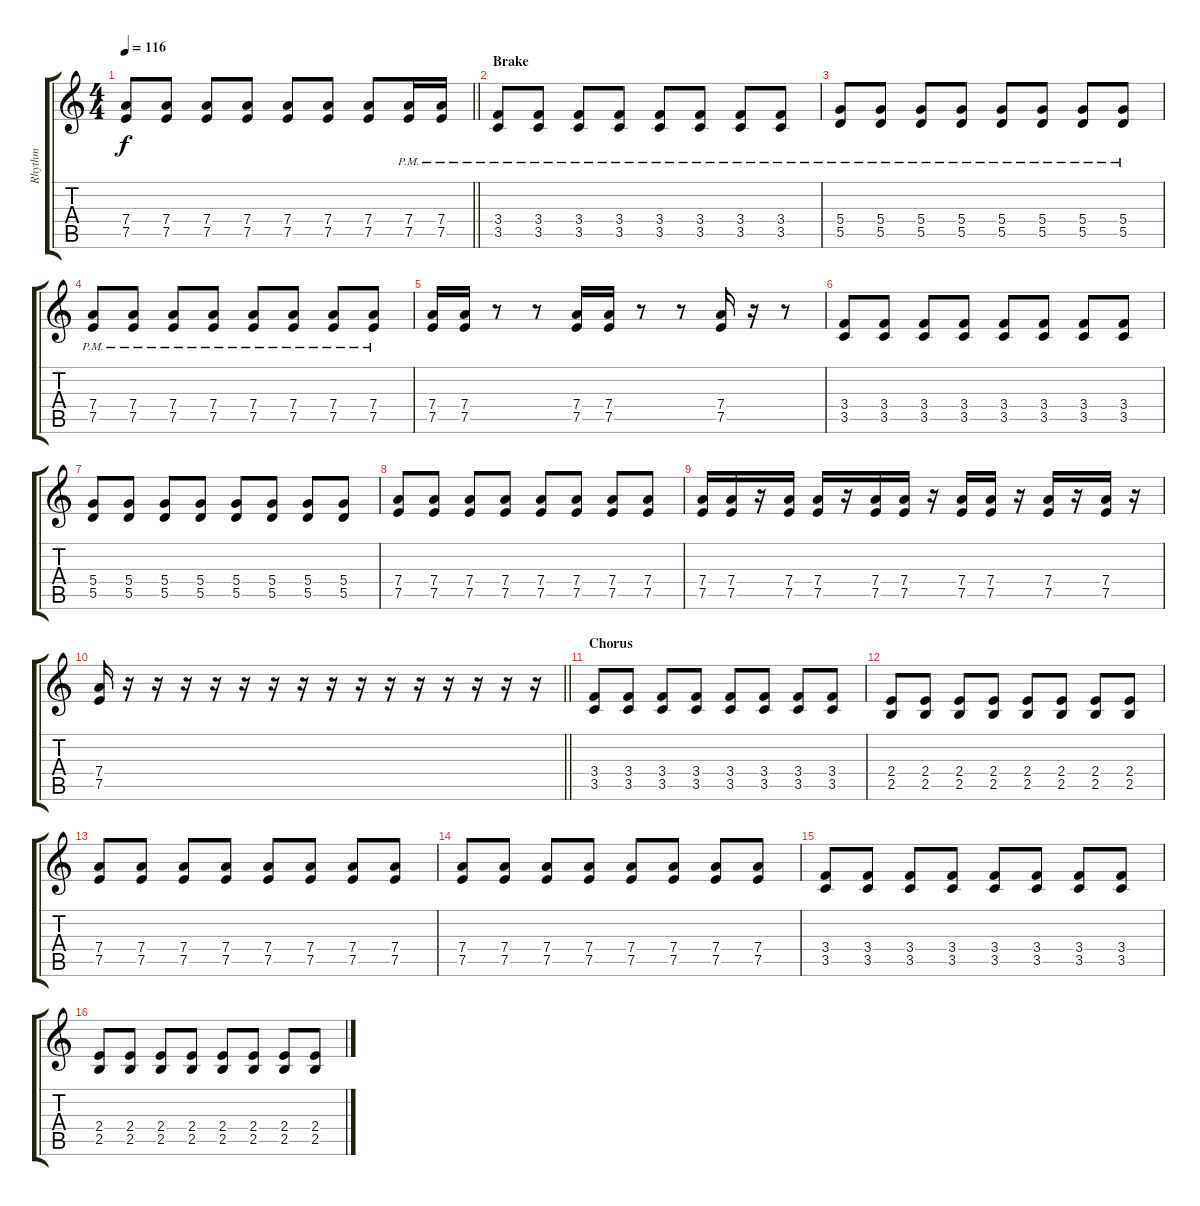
\track ("Rhythm" "Rhythm") {instrument overdrivenguitar}
\staff {score tabs}
\tuning (E4 B3 G3 D3 A2 E2) {hide}
\ts (4 4)
\tempo 116
\clef g2
\barLineRight lightlight
\ks c
(7.4 7.5).8{dy f} (7.4 7.5).8 (7.4 7.5).8 (7.4 7.5).8 (7.4 7.5).8 (7.4 7.5).8 (7.4 7.5).8 (7.4{pm} 7.5{pm}).16 (7.4{pm} 7.5{pm}).16 |
\section ("" "Brake")
(3.4{pm} 3.5{pm}).8 (3.4{pm} 3.5{pm}).8 (3.4{pm} 3.5{pm}).8 (3.4{pm} 3.5{pm}).8 (3.4{pm} 3.5{pm}).8 (3.4{pm} 3.5{pm}).8 (3.4{pm} 3.5{pm}).8 (3.4{pm} 3.5{pm}).8 |
(5.4{pm} 5.5{pm}).8 (5.4{pm} 5.5{pm}).8 (5.4{pm} 5.5{pm}).8 (5.4{pm} 5.5{pm}).8 (5.4{pm} 5.5{pm}).8 (5.4{pm} 5.5{pm}).8 (5.4{pm} 5.5{pm}).8 (5.4{pm} 5.5{pm}).8 |
(7.4{pm} 7.5{pm}).8 (7.4{pm} 7.5{pm}).8 (7.4{pm} 7.5{pm}).8 (7.4{pm} 7.5{pm}).8 (7.4{pm} 7.5{pm}).8 (7.4{pm} 7.5{pm}).8 (7.4{pm} 7.5{pm}).8 (7.4{pm} 7.5{pm}).8 |
(7.4 7.5).16 (7.4 7.5).16 r.8 r.8 (7.4 7.5).16 (7.4 7.5).16 r.8 r.8 (7.4 7.5).16 r.16 r.8 |
(3.4 3.5).8 (3.4 3.5).8 (3.4 3.5).8 (3.4 3.5).8 (3.4 3.5).8 (3.4 3.5).8 (3.4 3.5).8 (3.4 3.5).8 |
(5.4 5.5).8 (5.4 5.5).8 (5.4 5.5).8 (5.4 5.5).8 (5.4 5.5).8 (5.4 5.5).8 (5.4 5.5).8 (5.4 5.5).8 |
(7.4 7.5).8 (7.4 7.5).8 (7.4 7.5).8 (7.4 7.5).8 (7.4 7.5).8 (7.4 7.5).8 (7.4 7.5).8 (7.4 7.5).8 |
(7.4 7.5).16 (7.4 7.5).16 r.16 (7.4 7.5).16 (7.4 7.5).16 r.16 (7.4 7.5).16 (7.4 7.5).16 r.16 (7.4 7.5).16 (7.4 7.5).16 r.16 (7.4 7.5).16 r.16 (7.4 7.5).16 r.16 |
\barLineRight lightlight
(7.4 7.5).16 r.16 r.16 r.16 r.16 r.16 r.16 r.16 r.16 r.16 r.16 r.16 r.16 r.16 r.16 r.16 |
\section ("" "Chorus")
(3.4 3.5).8 (3.4 3.5).8 (3.4 3.5).8 (3.4 3.5).8 (3.4 3.5).8 (3.4 3.5).8 (3.4 3.5).8 (3.4 3.5).8 |
(2.4 2.5).8 (2.4 2.5).8 (2.4 2.5).8 (2.4 2.5).8 (2.4 2.5).8 (2.4 2.5).8 (2.4 2.5).8 (2.4 2.5).8 |
(7.4 7.5).8 (7.4 7.5).8 (7.4 7.5).8 (7.4 7.5).8 (7.4 7.5).8 (7.4 7.5).8 (7.4 7.5).8 (7.4 7.5).8 |
(7.4 7.5).8 (7.4 7.5).8 (7.4 7.5).8 (7.4 7.5).8 (7.4 7.5).8 (7.4 7.5).8 (7.4 7.5).8 (7.4 7.5).8 |
(3.4 3.5).8 (3.4 3.5).8 (3.4 3.5).8 (3.4 3.5).8 (3.4 3.5).8 (3.4 3.5).8 (3.4 3.5).8 (3.4 3.5).8 |
(2.4 2.5).8 (2.4 2.5).8 (2.4 2.5).8 (2.4 2.5).8 (2.4 2.5).8 (2.4 2.5).8 (2.4 2.5).8 (2.4 2.5).8
